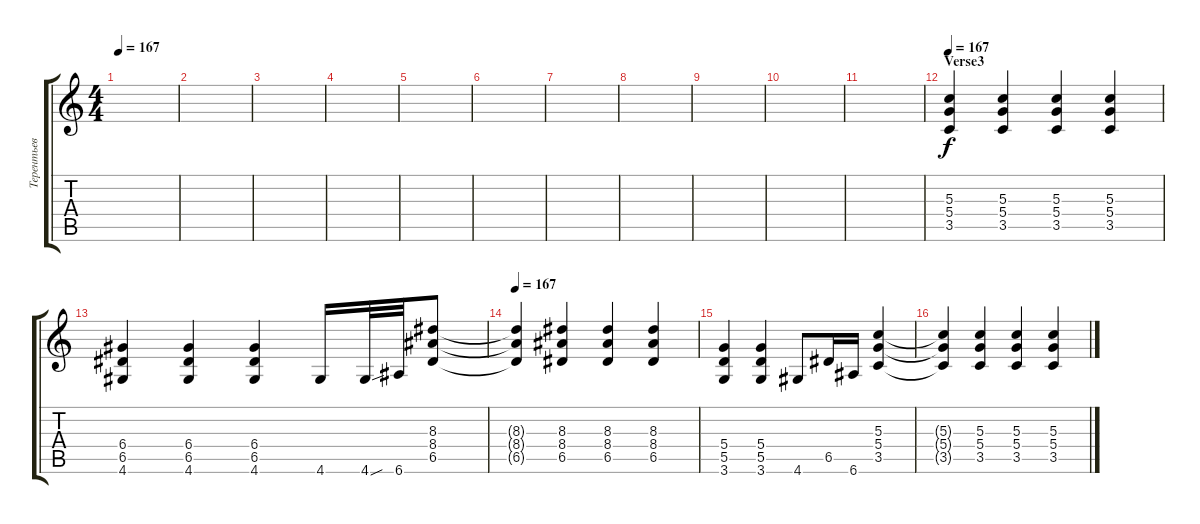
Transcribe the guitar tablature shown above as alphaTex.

\track ("Терентьев" "Терентьев") {instrument electricguitarmuted}
\staff {score tabs}
\tuning (E4 B3 G3 D3 A2 E2) {hide}
\ts (4 4)
\tempo 167
\clef g2
\ks c
|
|
|
|
|
|
|
|
|
|
|
\section ("" "Verse3")
\tempo 167
(5.3 5.4 3.5).4 (5.3 5.4 3.5).4 (5.3 5.4 3.5).4 (5.3 5.4 3.5).4 |
(6.4 6.5 4.6).4 (6.4 6.5 4.6).4 (6.4 6.5 4.6).4 4.6.16 4.6{sou}.32 6.6.32 (8.3 8.4 6.5).8 |
\tempo 167
(8.3{t} 8.4{t} 6.5{t}).4 (8.3 8.4 6.5).4 (8.3 8.4 6.5).4 (8.3 8.4 6.5).4 |
(5.4 5.5 3.6).4 (5.4 5.5 3.6).4 4.6.8 6.5.16 6.6.16 (5.3 5.4 3.5).4 |
(5.3{t} 5.4{t} 3.5{t}).4 (5.3 5.4 3.5).4 (5.3 5.4 3.5).4 (5.3 5.4 3.5).4
